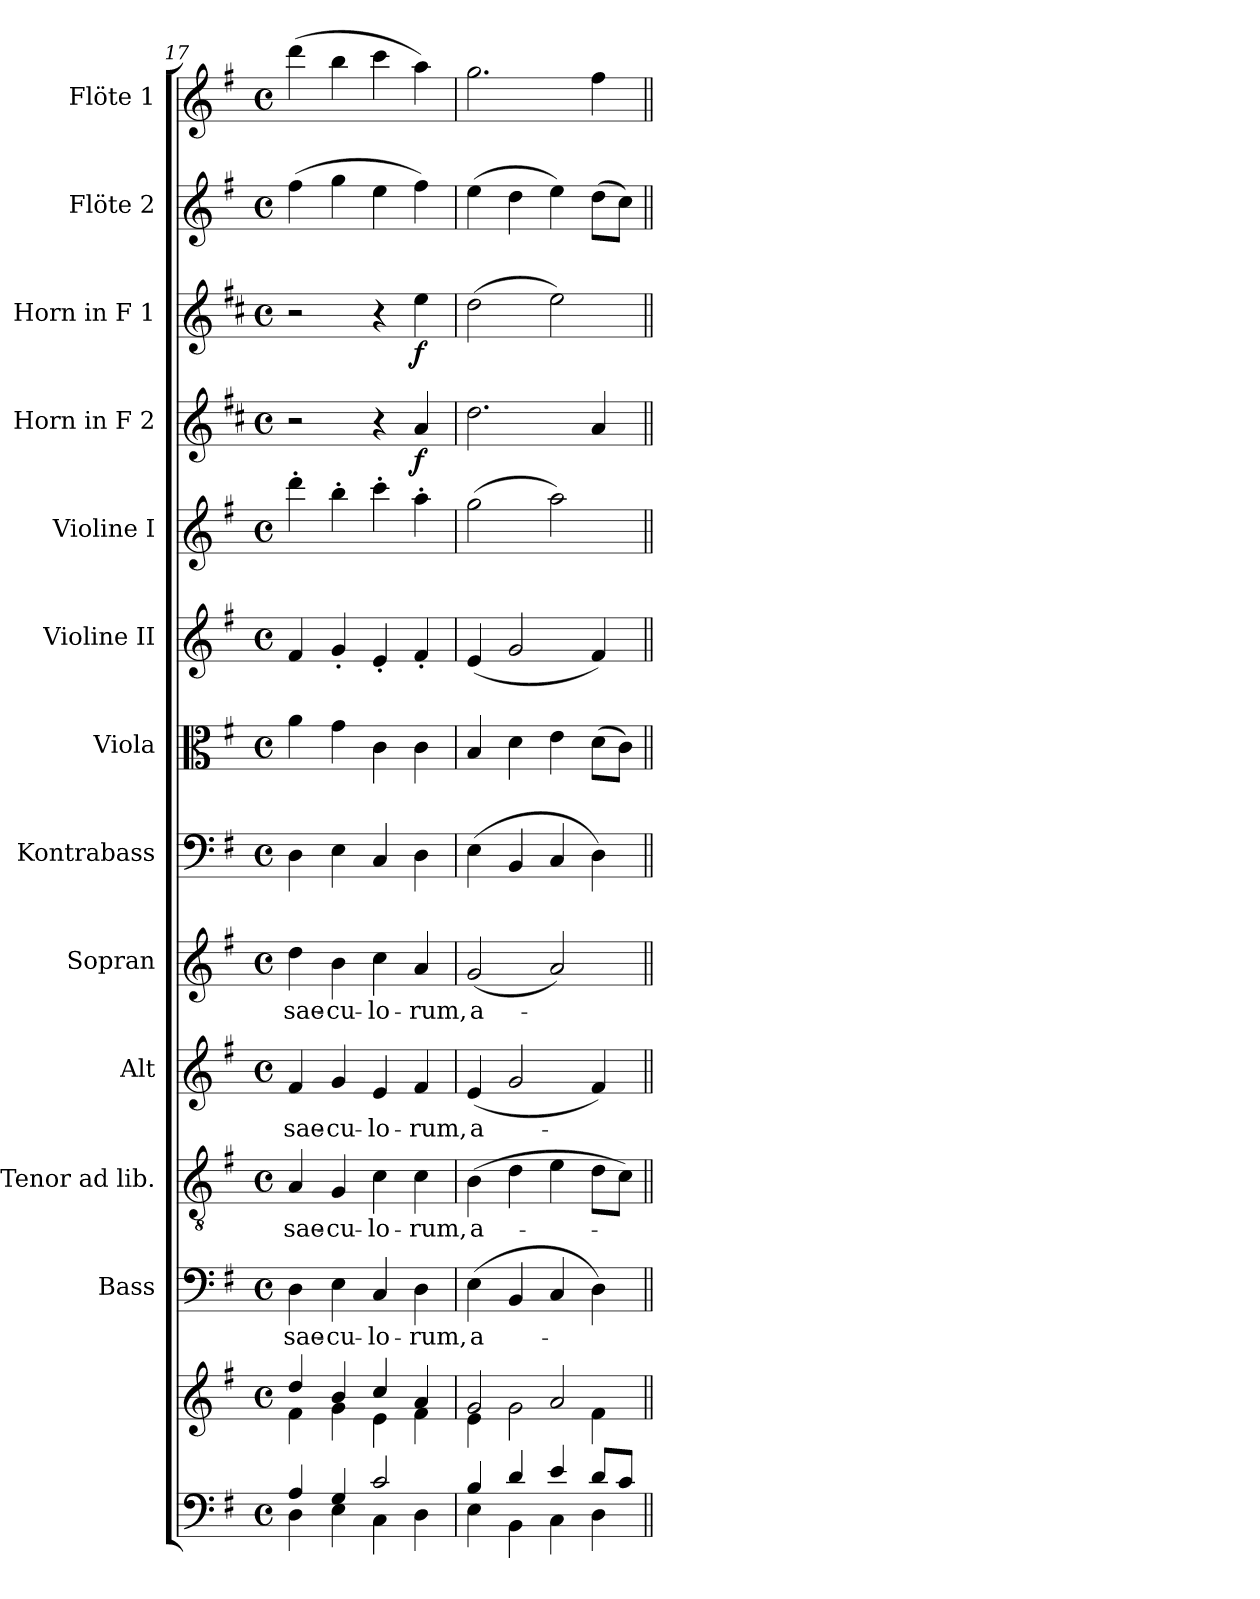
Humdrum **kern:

**kern	**kern	**kern	**text	**kern	**text	**kern	**text	**kern	**text	**kern	**kern	**kern	**kern	**kern	**dynam	**kern	**dynam	**kern	**kern
*part13	*part13	*part12	*part12	*part11	*part11	*part10	*part10	*part9	*part9	*part8	*part7	*part6	*part5	*part4	*part4	*part3	*part3	*part2	*part1
*staff14	*staff13	*staff12	*staff12	*staff11	*staff11	*staff10	*staff10	*staff9	*staff9	*staff8	*staff7	*staff6	*staff5	*staff4	*staff4	*staff3	*staff3	*staff2	*staff1
*	*	*I"Bass	*	*I"Tenor ad lib.	*	*I"Alt	*	*I"Sopran	*	*I"Kontrabass	*I"Viola	*I"Violine II	*I"Violine I	*I"Horn in F 2	*	*I"Horn in F 1	*	*I"Flöte 2	*I"Flöte 1
*	*	*I'B.	*	*I'T.	*	*I'A.	*	*I'S.	*	*I'Kb.	*I'Vla.	*I'Vl. II	*I'Vl. I	*	*	*	*	*I'Fl. 2	*I'Fl. 1
*clefF4	*clefG2	*clefF4	*	*clefGv2	*	*clefG2	*	*clefG2	*	*clefF4	*clefC3	*clefG2	*clefG2	*clefG2	*	*clefG2	*	*clefG2	*clefG2
*	*	*	*	*	*	*	*	*	*	*ITrd7c12	*	*	*	*ITrd4c7	*	*ITrd4c7	*	*	*
*k[f#]	*k[f#]	*k[f#]	*	*k[f#]	*	*k[f#]	*	*k[f#]	*	*k[f#]	*k[f#]	*k[f#]	*k[f#]	*k[f#]	*	*k[f#]	*	*k[f#]	*k[f#]
*G:	*G:	*G:	*	*G:	*	*G:	*	*G:	*	*G:	*G:	*G:	*G:	*G:	*	*G:	*	*G:	*G:
*M4/4	*M4/4	*M4/4	*	*M4/4	*	*M4/4	*	*M4/4	*	*M4/4	*M4/4	*M4/4	*M4/4	*M4/4	*	*M4/4	*	*M4/4	*M4/4
*met(c)	*met(c)	*met(c)	*	*met(c)	*	*met(c)	*	*met(c)	*	*met(c)	*met(c)	*met(c)	*met(c)	*met(c)	*	*met(c)	*	*met(c)	*met(c)
=17	=17	=17	=17	=17	=17	=17	=17	=17	=17	=17	=17	=17	=17	=17	=17	=17	=17	=17	=17
*^	*^	*	*	*	*	*	*	*	*	*	*	*	*	*	*	*	*	*	*
!	!	!	!	!	!LO:LY:b	!	!LO:LY:b	!	!LO:LY:b	!	!LO:LY:b	!	!	!	!	!	!	!	!	!	!
4A/	4D\	4dd/	4f#\	4D\	sae-	4A/	sae-	4f#/	sae-	4dd\	sae-	4DD\	4a\	4f#/	4ddd'>\	2r	.	2r	.	(>4ff#\	(>4ddd\
!	!	!	!	!	!LO:LY:b	!	!LO:LY:b	!	!LO:LY:b	!	!LO:LY:b	!	!	!	!	!	!	!	!	!	!
4G/	4E\	4b/	4g\	4E\	-cu-	4G/	-cu-	4g/	-cu-	4b\	-cu-	4EE\	4g\	4g'</	4bb'>\	.	.	.	.	4gg\	4bb\
!	!	!	!	!	!LO:LY:b	!	!LO:LY:b	!	!LO:LY:b	!	!LO:LY:b	!	!	!	!	!	!	!	!	!	!
2c/	4C\	4cc/	4e\	4C/	-lo-	4c\	-lo-	4e/	-lo-	4cc\	-lo-	4CC/	4c\	4e'</	4ccc'>\	4r	.	4r	.	4ee\	4ccc\
!	!	!	!	!	!LO:LY:b	!	!LO:LY:b	!	!LO:LY:b	!	!LO:LY:b	!	!	!	!	!	!LO:DY:b	!	!LO:DY:b	!	!
.	4D\	4a/	4f#\	4D\	-rum,	4c\	-rum,	4f#/	-rum,	4a/	-rum,	4DD\	4c\	4f#'</	4aa'>\	4d/	f	4a\	f	4ff#\)	4aa\)
=18	=18	=18	=18	=18	=18	=18	=18	=18	=18	=18	=18	=18	=18	=18	=18	=18	=18	=18	=18	=18	=18
!	!	!	!	!	!LO:LY:b	!	!LO:LY:b	!	!LO:LY:b	!	!LO:LY:b	!	!	!	!	!	!	!	!	!	!
4B/	4E\	2g/	4e\	(>4E\	a-	(>4B\	a-	(<4e/	a-	(<2g/	a-	(>4EE\	4B/	(<4e/	(>2gg\	2.g\	.	(>2g\	.	(>4ee\	2.gg\
4d/	4BB\	.	2g\	4BB/	.	4d\	.	2g/	.	.	.	4BBB/	4d\	2g/	.	.	.	.	.	4dd\	.
4e/	4C\	2a/	.	4C/	.	4e\	.	.	.	2a/)	.	4CC/	4e\	.	2aa\)	.	.	2a\)	.	4ee\)	.
8d/L	4D\	.	4f#\	4D\)	.	8d\L	.	4f#/)	.	.	.	4DD\)	(>8d\L	4f#/)	.	4d/	.	.	.	(>8dd\L	4ff#\
8c/J	.	.	.	.	.	8c\J)	.	.	.	.	.	.	8c\J)	.	.	.	.	.	.	8cc\J)	.
*v	*v	*	*	*	*	*	*	*	*	*	*	*	*	*	*	*	*	*	*	*	*
*	*v	*v	*	*	*	*	*	*	*	*	*	*	*	*	*	*	*	*	*	*
=||	=||	=||	=||	=||	=||	=||	=||	=||	=||	=||	=||	=||	=||	=||	=||	=||	=||	=||	=||
*-	*-	*-	*-	*-	*-	*-	*-	*-	*-	*-	*-	*-	*-	*-	*-	*-	*-	*-	*-
